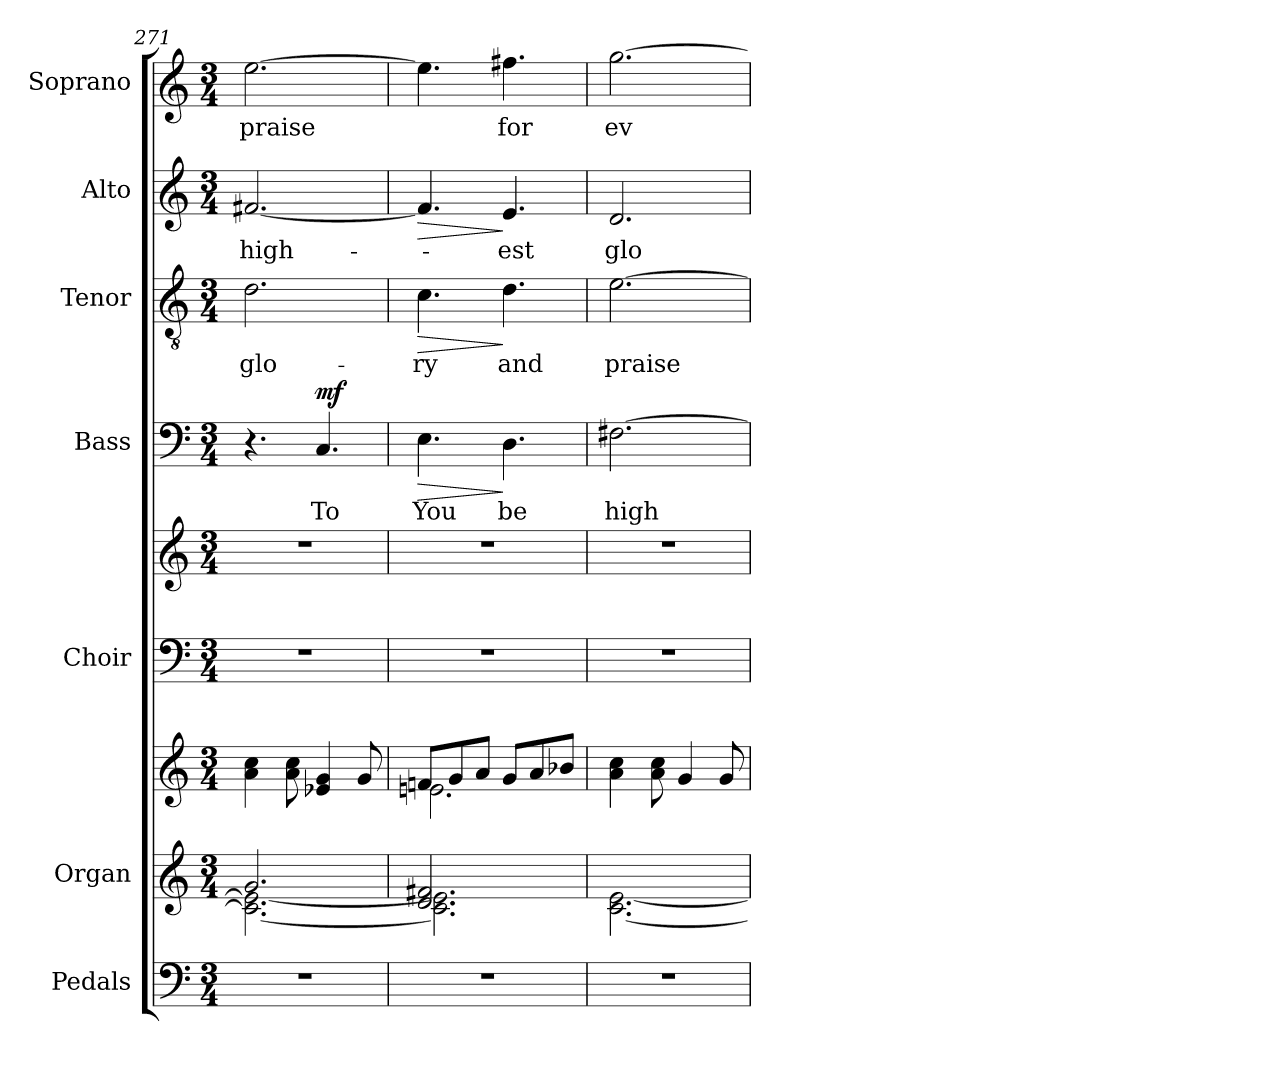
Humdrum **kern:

**kern	**kern	**kern	**kern	**kern	**kern	**text	**dynam	**kern	**text	**dynam	**kern	**text	**dynam	**kern	**text
*part7	*part6	*part6	*part5	*part5	*part4	*part4	*part4	*part3	*part3	*part3	*part2	*part2	*part2	*part1	*part1
*staff9	*staff8	*staff7	*staff6	*staff5	*staff4	*staff4	*staff4	*staff3	*staff3	*staff3	*staff2	*staff2	*staff2	*staff1	*staff1
*I"Pedals	*I"Organ	*	*I"Choir	*	*I"Bass	*	*	*I"Tenor	*	*	*I"Alto	*	*	*I"Soprano	*
*I'Ped.	*I'Org.	*	*I'Choir	*	*I'B.	*	*	*I'T.	*	*	*I'A.	*	*	*I'S.	*
*clefF4	*clefG2	*clefG2	*clefF4	*clefG2	*clefF4	*	*	*clefGv2	*	*	*clefG2	*	*	*clefG2	*
*	*	*	*	*	*	*	*	*ITrd7c12	*	*	*	*	*	*	*
*k[]	*k[]	*k[]	*k[]	*k[]	*k[]	*	*	*k[]	*	*	*k[]	*	*	*k[]	*
*C:	*C:	*C:	*C:	*C:	*C:	*	*	*C:	*	*	*C:	*	*	*C:	*
*M3/4	*M3/4	*M3/4	*M3/4	*M3/4	*M3/4	*	*	*M3/4	*	*	*M3/4	*	*	*M3/4	*
=271	=271	=271	=271	=271	=271	=271	=271	=271	=271	=271	=271	=271	=271	=271	=271
!LO:N:vis=1	!	!	!LO:N:vis=1	!LO:N:vis=1	!	!	!	!	!	!	!	!	!	!	!
*	*^	*	*	*	*	*	*	*	*	*	*	*	*	*	*
!	!	!	!	!	!	!	!	!	!	!LO:LY:b:color=#000000	!	!	!	!	!	!
!	!	!	!	!	!	!	!	!	!	!	!	!	!LO:LY:b:color=#000000	!	!	!
!	!	!	!	!	!	!	!	!	!	!	!	!	!	!	!	!LO:LY:b:color=#000000
2.r	2.gi/	2.ci\_< 2.ei_<	4ai\ 4cci	2.r	2.r	4.r	.	.	2.Di\	glo-	.	[<2.f#Xi/	high-	.	[>2.eei\	praise
.	.	.	8ai\ 8cci	.	.	.	.	.	.	.	.	.	.	.	.	.
!	!	!	!	!	!	!	!LO:LY:b:color=#000000	!	!	!	!	!	!	!	!	!
.	.	.	4e-Xi/ 4gi	.	.	4.Ci/	To	mf	.	.	.	.	.	.	.	.
.	.	.	8gi/	.	.	.	.	.	.	.	.	.	.	.	.	.
=272	=272	=272	=272	=272	=272	=272	=272	=272	=272	=272	=272	=272	=272	=272	=272	=272
!LO:N:vis=1	!	!	!	!LO:N:vis=1	!LO:N:vis=1	!	!	!	!	!	!	!	!	!	!	!
*	*	*	*^	*	*	*	*	*	*	*	*	*	*	*	*	*
!	!	!	!	!	!	!	!	!LO:LY:b:color=#000000	!LO:HP:b	!	!	!	!	!	!	!	!
!	!	!	!	!	!	!	!	!	!	!	!LO:LY:b:color=#000000	!LO:HP:b	!	!	!LO:HP:b	!	!
2.r	2.di/ 2.f#Xi	2.ci\] 2.ei]	8fni/L	2.eni\	2.r	2.r	4.Ei\	You	>	4.Ci\	-ry	>	4.f#i/]	.	>	4.eei\]	.
.	.	.	8gi/	.	.	.	.	.	.	.	.	.	.	.	.	.	.
.	.	.	8ai/J	.	.	.	.	.	.	.	.	.	.	.	.	.	.
!	!	!	!	!	!	!	!	!LO:LY:b:color=#000000	!	!	!	!	!	!	!	!	!
!	!	!	!	!	!	!	!	!	!	!	!LO:LY:b:color=#000000	!	!	!	!	!	!
!	!	!	!	!	!	!	!	!	!	!	!	!	!	!LO:LY:b:color=#000000	!	!	!
!	!	!	!	!	!	!	!	!	!	!	!	!	!	!	!	!	!LO:LY:b:color=#000000
.	.	.	8gi/L	.	.	.	4.Di\	be	]	4.Di\	and	]	4.ei/	-est	]	4.ff#Xi\	for
.	.	.	8ai/	.	.	.	.	.	.	.	.	.	.	.	.	.	.
.	.	.	8b-Xi/J	.	.	.	.	.	.	.	.	.	.	.	.	.	.
*	*	*	*v	*v	*	*	*	*	*	*	*	*	*	*	*	*	*
=273	=273	=273	=273	=273	=273	=273	=273	=273	=273	=273	=273	=273	=273	=273	=273	=273
!LO:N:vis=1	!	!	!	!LO:N:vis=1	!LO:N:vis=1	!	!	!	!	!	!	!	!	!	!	!
!	!	!	!	!	!	!	!LO:LY:b:color=#000000	!	!	!	!	!	!	!	!	!
!	!	!	!	!	!	!	!	!	!	!LO:LY:b:color=#000000	!	!	!	!	!	!
!	!	!	!	!	!	!	!	!	!	!	!	!	!LO:LY:b:color=#000000	!	!	!
!	!	!	!	!	!	!	!	!	!	!	!	!	!	!	!	!LO:LY:b:color=#000000
2.r	2.ryy	[<2.ci\ [<2.ei	4ai\ 4cci	2.r	2.r	[>2.F#Xi\	high-	.	[>2.Ei\	praise	.	2.di/	glo-	.	[>2.ggi\	ev-
.	.	.	8ai\ 8cci	.	.	.	.	.	.	.	.	.	.	.	.	.
.	.	.	4gi/	.	.	.	.	.	.	.	.	.	.	.	.	.
.	.	.	8gi/	.	.	.	.	.	.	.	.	.	.	.	.	.
*	*v	*v	*	*	*	*	*	*	*	*	*	*	*	*	*	*
=	=	=	=	=	=	=	=	=	=	=	=	=	=	=	=
*-	*-	*-	*-	*-	*-	*-	*-	*-	*-	*-	*-	*-	*-	*-	*-
